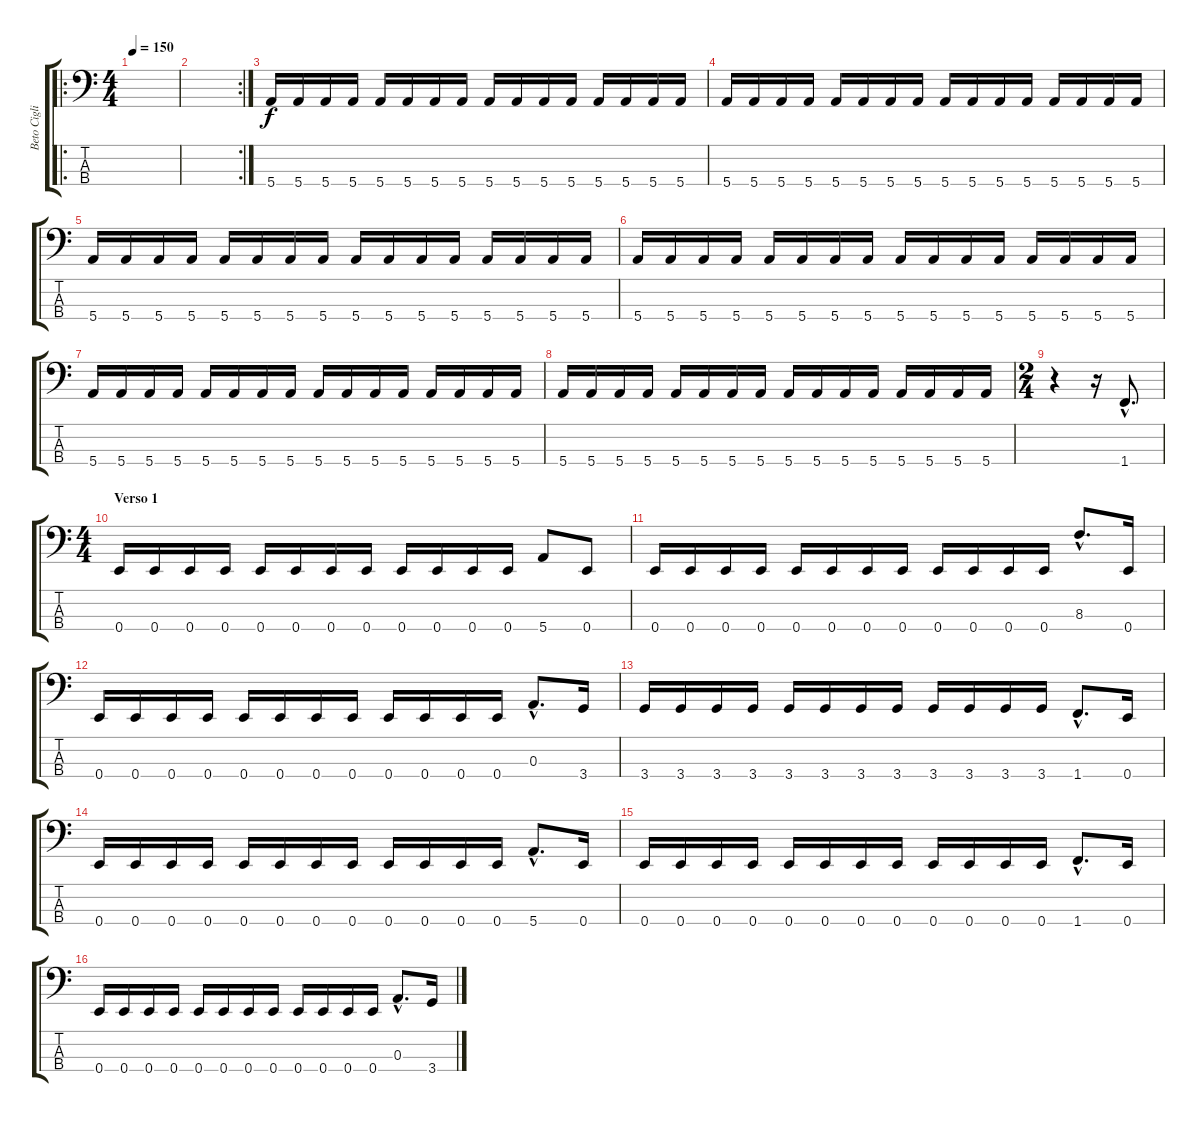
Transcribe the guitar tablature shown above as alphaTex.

\track ("Beto Ciglioti (bajo)" "Beto Cigli") {instrument electricbassfinger}
\staff {score tabs}
\tuning (G2 D2 A1 E1) {hide}
\ro
\ts (4 4)
\tempo 150
\clef f4
\ks c
|
\rc 2
|
5.4.16 5.4.16 5.4.16 5.4.16 5.4.16 5.4.16 5.4.16 5.4.16 5.4.16 5.4.16 5.4.16 5.4.16 5.4.16 5.4.16 5.4.16 5.4.16 |
5.4.16 5.4.16 5.4.16 5.4.16 5.4.16 5.4.16 5.4.16 5.4.16 5.4.16 5.4.16 5.4.16 5.4.16 5.4.16 5.4.16 5.4.16 5.4.16 |
5.4.16 5.4.16 5.4.16 5.4.16 5.4.16 5.4.16 5.4.16 5.4.16 5.4.16 5.4.16 5.4.16 5.4.16 5.4.16 5.4.16 5.4.16 5.4.16 |
5.4.16 5.4.16 5.4.16 5.4.16 5.4.16 5.4.16 5.4.16 5.4.16 5.4.16 5.4.16 5.4.16 5.4.16 5.4.16 5.4.16 5.4.16 5.4.16 |
5.4.16 5.4.16 5.4.16 5.4.16 5.4.16 5.4.16 5.4.16 5.4.16 5.4.16 5.4.16 5.4.16 5.4.16 5.4.16 5.4.16 5.4.16 5.4.16 |
5.4.16 5.4.16 5.4.16 5.4.16 5.4.16 5.4.16 5.4.16 5.4.16 5.4.16 5.4.16 5.4.16 5.4.16 5.4.16 5.4.16 5.4.16 5.4.16 |
\ts (2 4)
r.4 r.16 1.4{hac}.8{d} |
\ts (4 4)
\section ("" "Verso 1")
0.4.16 0.4.16 0.4.16 0.4.16 0.4.16 0.4.16 0.4.16 0.4.16 0.4.16 0.4.16 0.4.16 0.4.16 5.4.8 0.4.8 |
0.4.16 0.4.16 0.4.16 0.4.16 0.4.16 0.4.16 0.4.16 0.4.16 0.4.16 0.4.16 0.4.16 0.4.16 8.3{hac}.8{d} 0.4.16 |
0.4.16 0.4.16 0.4.16 0.4.16 0.4.16 0.4.16 0.4.16 0.4.16 0.4.16 0.4.16 0.4.16 0.4.16 0.3{hac}.8{d} 3.4.16 |
3.4.16 3.4.16 3.4.16 3.4.16 3.4.16 3.4.16 3.4.16 3.4.16 3.4.16 3.4.16 3.4.16 3.4.16 1.4{hac}.8{d} 0.4.16 |
0.4.16 0.4.16 0.4.16 0.4.16 0.4.16 0.4.16 0.4.16 0.4.16 0.4.16 0.4.16 0.4.16 0.4.16 5.4{hac}.8{d} 0.4.16 |
0.4.16 0.4.16 0.4.16 0.4.16 0.4.16 0.4.16 0.4.16 0.4.16 0.4.16 0.4.16 0.4.16 0.4.16 1.4{hac}.8{d} 0.4.16 |
0.4.16 0.4.16 0.4.16 0.4.16 0.4.16 0.4.16 0.4.16 0.4.16 0.4.16 0.4.16 0.4.16 0.4.16 0.3{hac}.8{d} 3.4.16
